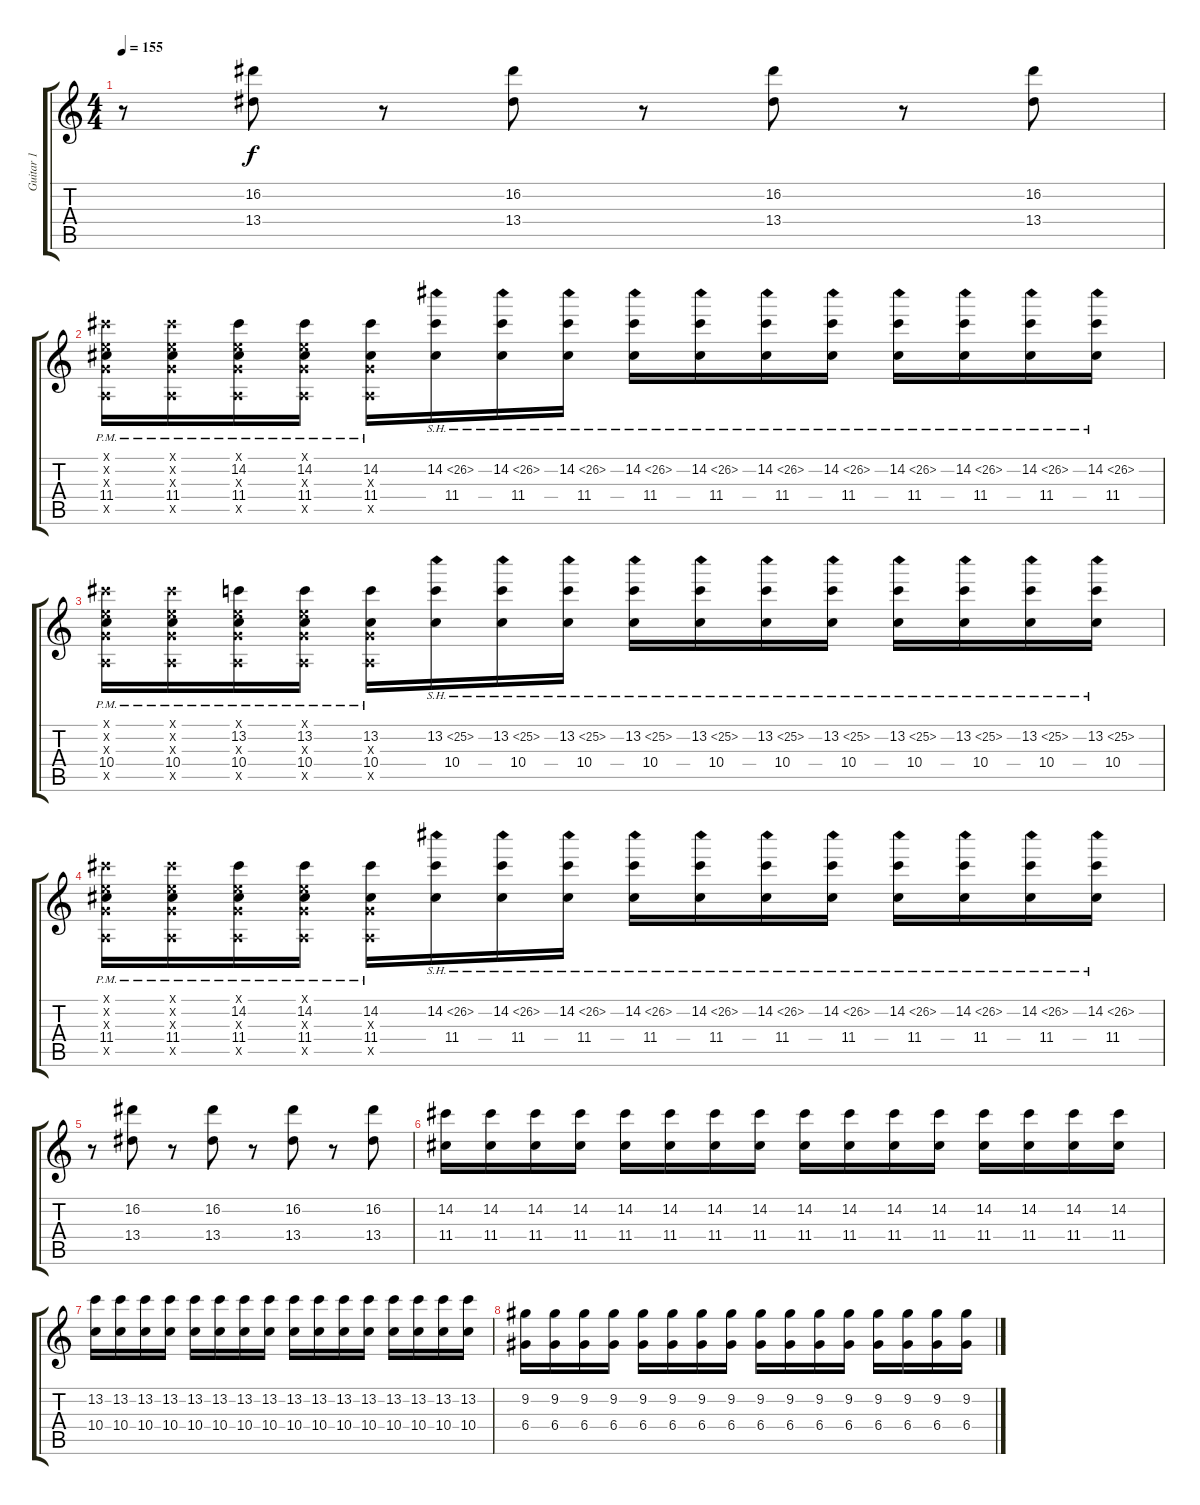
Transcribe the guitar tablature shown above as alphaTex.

\track ("Guitar 1" "Guitar 1") {instrument overdrivenguitar}
\staff {score tabs}
\tuning (E4 B3 G3 D3 A2 E2) {hide}
\ts (4 4)
\tempo 155
\clef g2
\ks c
r.8{dy f} (16.2 13.4).8 r.8 (16.2 13.4).8 r.8 (16.2 13.4).8 r.8 (16.2 13.4).8 |
(0.1{x} 14.2{x} 0.3{x} 11.4{pm} 0.5{x}).16 (0.1{x} 14.2{x} 0.3{x} 11.4{pm} 0.5{x}).16 (0.1{x} 14.2{pm} 0.3{x} 11.4{pm} 0.5{x}).16 (0.1{x} 14.2{pm} 0.3{x} 11.4{pm} 0.5{x}).16 (14.2{pm} 0.3{x} 11.4{pm} 0.5{x}).16 (14.2{sh 12} 11.4).16 (14.2{sh 12} 11.4).16 (14.2{sh 12} 11.4).16 (14.2{sh 12} 11.4).16 (14.2{sh 12} 11.4).16 (14.2{sh 12} 11.4).16 (14.2{sh 12} 11.4).16 (14.2{sh 12} 11.4).16 (14.2{sh 12} 11.4).16 (14.2{sh 12} 11.4).16 (14.2{sh 12} 11.4).16 |
(0.1{x} 14.2{x} 0.3{x} 10.4{pm} 0.5{x}).16 (0.1{x} 14.2{x} 0.3{x} 10.4{pm} 0.5{x}).16 (0.1{x} 13.2{pm} 0.3{x} 10.4{pm} 0.5{x}).16 (0.1{x} 13.2{pm} 0.3{x} 10.4{pm} 0.5{x}).16 (13.2{pm} 0.3{x} 10.4{pm} 0.5{x}).16 (13.2{sh 12} 10.4).16 (13.2{sh 12} 10.4).16 (13.2{sh 12} 10.4).16 (13.2{sh 12} 10.4).16 (13.2{sh 12} 10.4).16 (13.2{sh 12} 10.4).16 (13.2{sh 12} 10.4).16 (13.2{sh 12} 10.4).16 (13.2{sh 12} 10.4).16 (13.2{sh 12} 10.4).16 (13.2{sh 12} 10.4).16 |
(0.1{x} 14.2{x} 0.3{x} 11.4{pm} 0.5{x}).16 (0.1{x} 14.2{x} 0.3{x} 11.4{pm} 0.5{x}).16 (0.1{x} 14.2{pm} 0.3{x} 11.4{pm} 0.5{x}).16 (0.1{x} 14.2{pm} 0.3{x} 11.4{pm} 0.5{x}).16 (14.2{pm} 0.3{x} 11.4{pm} 0.5{x}).16 (14.2{sh 12} 11.4).16 (14.2{sh 12} 11.4).16 (14.2{sh 12} 11.4).16 (14.2{sh 12} 11.4).16 (14.2{sh 12} 11.4).16 (14.2{sh 12} 11.4).16 (14.2{sh 12} 11.4).16 (14.2{sh 12} 11.4).16 (14.2{sh 12} 11.4).16 (14.2{sh 12} 11.4).16 (14.2{sh 12} 11.4).16 |
r.8 (16.2 13.4).8 r.8 (16.2 13.4).8 r.8 (16.2 13.4).8 r.8 (16.2 13.4).8 |
(14.2 11.4).16 (14.2 11.4).16 (14.2 11.4).16 (14.2 11.4).16 (14.2 11.4).16 (14.2 11.4).16 (14.2 11.4).16 (14.2 11.4).16 (14.2 11.4).16 (14.2 11.4).16 (14.2 11.4).16 (14.2 11.4).16 (14.2 11.4).16 (14.2 11.4).16 (14.2 11.4).16 (14.2 11.4).16 |
(13.2 10.4).16 (13.2 10.4).16 (13.2 10.4).16 (13.2 10.4).16 (13.2 10.4).16 (13.2 10.4).16 (13.2 10.4).16 (13.2 10.4).16 (13.2 10.4).16 (13.2 10.4).16 (13.2 10.4).16 (13.2 10.4).16 (13.2 10.4).16 (13.2 10.4).16 (13.2 10.4).16 (13.2 10.4).16 |
(9.2 6.4).16 (9.2 6.4).16 (9.2 6.4).16 (9.2 6.4).16 (9.2 6.4).16 (9.2 6.4).16 (9.2 6.4).16 (9.2 6.4).16 (9.2 6.4).16 (9.2 6.4).16 (9.2 6.4).16 (9.2 6.4).16 (9.2 6.4).16 (9.2 6.4).16 (9.2 6.4).16 (9.2 6.4).16
